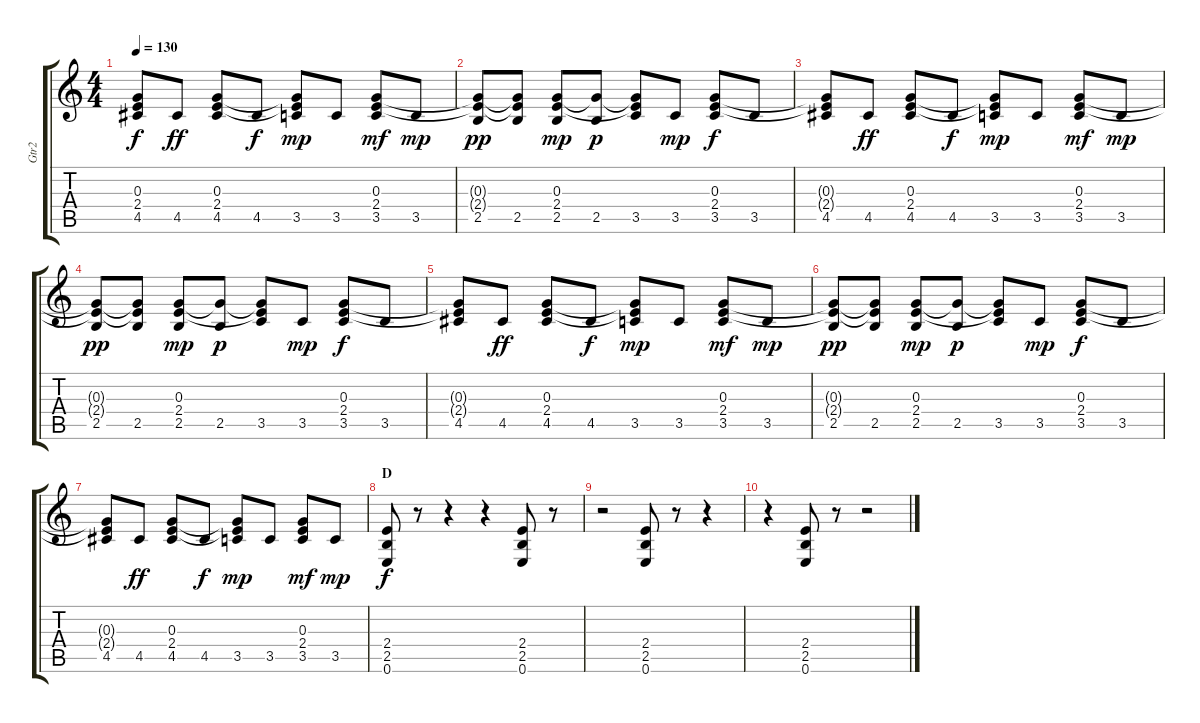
\track ("Gtr2" "Gtr2") {instrument overdrivenguitar}
\staff {score tabs}
\tuning (E4 B3 G3 D3 A2 E2) {hide}
\ts (4 4)
\tempo 130
\clef g2
\ks c
(0.3{t} 2.4{t} 4.5).8{dy f} 4.5.8{dy ff} (0.3 2.4 4.5).8 4.5.8{dy f} (0.3{t} 2.4{t} 3.5).8{dy mp} 3.5.8 (0.3 2.4 3.5).8{dy mf} 3.5.8{dy mp} |
(0.3{t} 2.4{t} 2.5).8{dy pp} (0.3{t} 2.4{t} 2.5).8 (0.3 2.4 2.5).8{dy mp} (0.3{t} 2.5).8{dy p} (0.3{t} 2.4{t} 3.5).8 3.5.8{dy mp} (0.3 2.4 3.5).8{dy f} 3.5.8 |
(0.3{t} 2.4{t} 4.5).8 4.5.8{dy ff} (0.3 2.4 4.5).8 4.5.8{dy f} (0.3{t} 2.4{t} 3.5).8{dy mp} 3.5.8 (0.3 2.4 3.5).8{dy mf} 3.5.8{dy mp} |
(0.3{t} 2.4{t} 2.5).8{dy pp} (0.3{t} 2.4{t} 2.5).8 (0.3 2.4 2.5).8{dy mp} (0.3{t} 2.5).8{dy p} (0.3{t} 2.4{t} 3.5).8 3.5.8{dy mp} (0.3 2.4 3.5).8{dy f} 3.5.8 |
(0.3{t} 2.4{t} 4.5).8 4.5.8{dy ff} (0.3 2.4 4.5).8 4.5.8{dy f} (0.3{t} 2.4{t} 3.5).8{dy mp} 3.5.8 (0.3 2.4 3.5).8{dy mf} 3.5.8{dy mp} |
(0.3{t} 2.4{t} 2.5).8{dy pp} (0.3{t} 2.4{t} 2.5).8 (0.3 2.4 2.5).8{dy mp} (0.3{t} 2.5).8{dy p} (0.3{t} 2.4{t} 3.5).8 3.5.8{dy mp} (0.3 2.4 3.5).8{dy f} 3.5.8 |
(0.3{t} 2.4{t} 4.5).8 4.5.8{dy ff} (0.3 2.4 4.5).8 4.5.8{dy f} (0.3{t} 2.4{t} 3.5).8{dy mp} 3.5.8 (0.3 2.4 3.5).8{dy mf} 3.5.8{dy mp} |
\section ("" "D")
(2.4 2.5 0.6).8{dy f} r.8 r.4 r.4 (2.4 2.5 0.6).8 r.8 |
r.2 (2.4 2.5 0.6).8 r.8 r.4 |
r.4 (2.4 2.5 0.6).8 r.8 r.2
